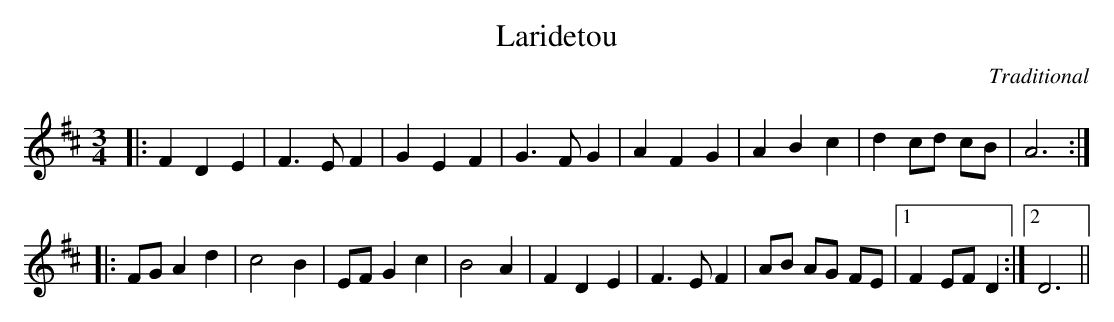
X:1
T:Laridetou
C:Traditional
L:1/4
M:3/4
K:D major
|:FDE|F>EF|GEF|G>FG|AFG|ABc|dc/2d/2 c/2B/2|A3:|
|:F/2G/2Ad|c2B|E/2F/2Gc|B2A|FDE|F>EF|A/2B/2 A/2G/2 F/2E/2|1FE/2F/2D:|2D3||
